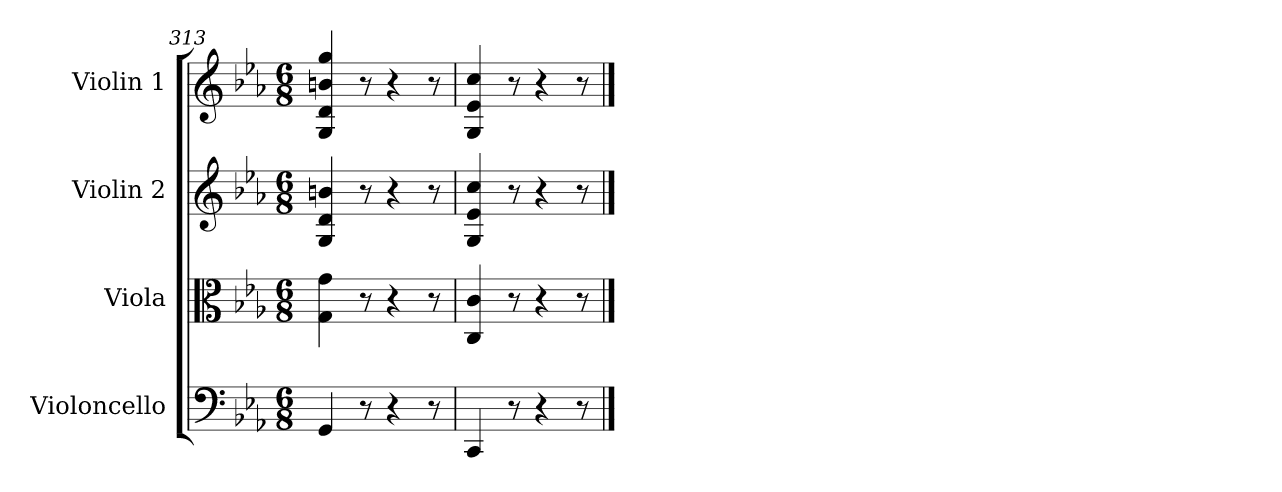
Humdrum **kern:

**kern	**kern	**kern	**kern
*part4	*part3	*part2	*part1
*staff4	*staff3	*staff2	*staff1
*I"Violoncello	*I"Viola	*I"Violin 2	*I"Violin 1
*I'Vc	*I'Vla	*I'Vln	*I'Vln
*clefF4	*clefC3	*clefG2	*clefG2
*k[b-e-a-]	*k[b-e-a-]	*k[b-e-a-]	*k[b-e-a-]
*M6/8	*M6/8	*M6/8	*M6/8
=313	=313	=313	=313
4GG/	4G\ 4g\	4G/ 4d/ 4bn/	4G/ 4d/ 4bn/ 4gg/
8r	8r	8r	8r
4r	4r	4r	4r
8r	8r	8r	8r
=314	=314	=314	=314
4CC/	4C/ 4c/	4G/ 4e-/ 4cc/	4G/ 4e-/ 4cc/
8r	8r	8r	8r
4r	4r	4r	4r
8r	8r	8r	8r
==	==	==	==
*-	*-	*-	*-
